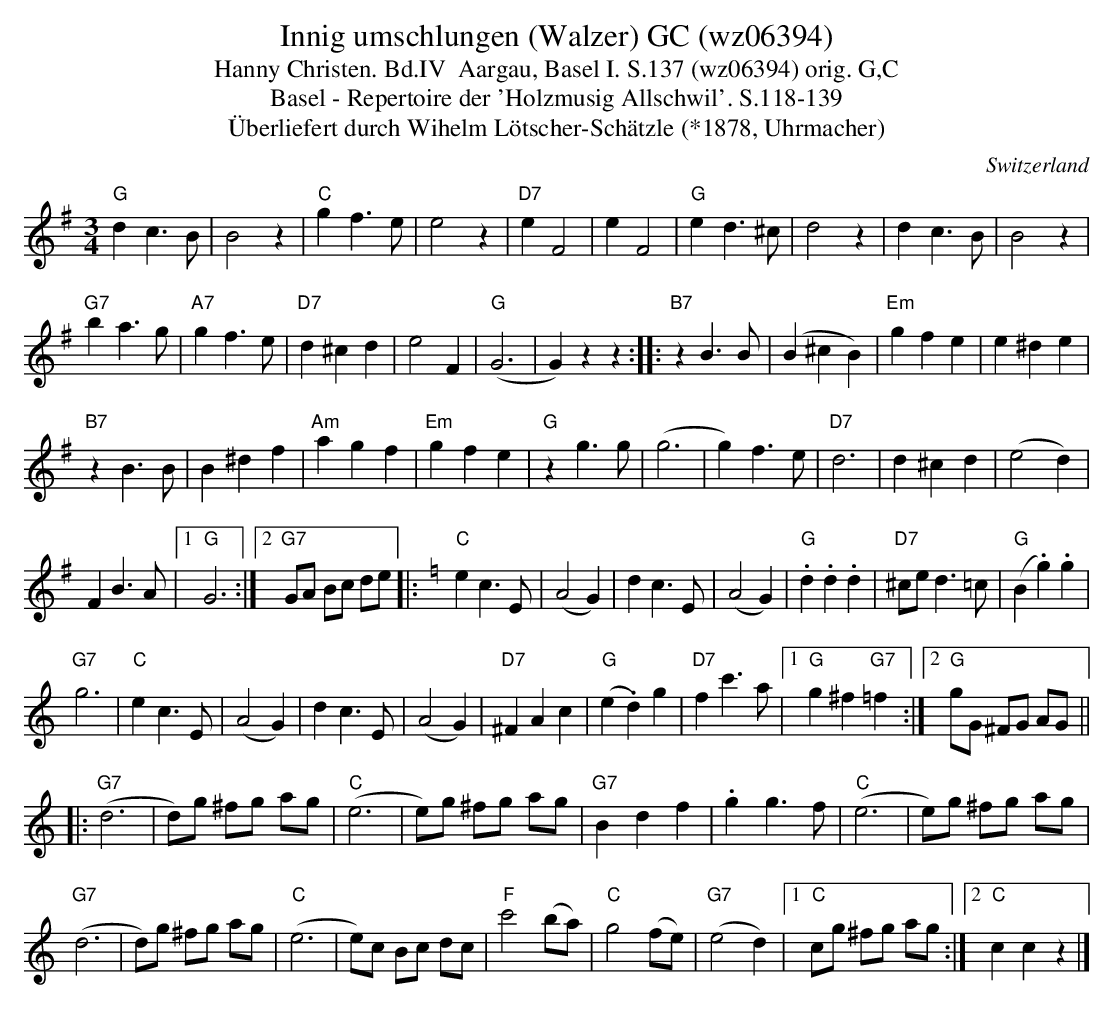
X:1
T:Innig umschlungen (Walzer) GC (wz06394)
T:Hanny Christen. Bd.IV  Aargau, Basel I. S.137 (wz06394) orig. G,C
T: Basel - Repertoire der 'Holzmusig Allschwil'. S.118-139
T:Überliefert durch Wihelm Lötscher-Schätzle (*1878, Uhrmacher)
M:3/4
L:1/4
O:Switzerland
K:G major
"G"dc>B | B2z | "C"gf>e | e2z | "D7"eF2 | eF2 | "G"ed>^c | d2z | dc>B | B2z |
"G7"ba>g | "A7"gf>e | "D7"d^cd | e2F | ("G"G3 | G)zz:: "B7"zB>B | (B^cB) | "Em"gfe | e^de |
"B7"zB>B | B^df | "Am"agf | "Em"gfe | "G"zg>g | (g3 | g)f>e | "D7"d3 | d^cd | (e2d) |
FB>A |1 "G"G3 :|2 "G7"G/A/ B/c/ d/e/ |: [K:C] "C"ec>E | (A2G) | dc>E | (A2G) | "G".d.d.d | "D7"^c/e/ d>=c | ("G"B.g).g |
"G7"g3 | "C"ec>E | (A2G) | dc>E | (A2G) | "D7"^FAc | ("G"e.d)g | "D7"fc'>a |1 "G"g^f"G7"=f :|2 "G"g/G/ ^F/G/ A/G/ ||
|: ("G7"d3 | d/)g/ ^f/g/ a/g/ | ("C"e3 | e/)g/ ^f/g/ a/g/ | "G7"Bdf | .gg>f  | ("C"e3 | e/)g/ ^f/g/ a/g/ |
("G7"d3 | d/)g/ ^f/g/ a/g/ | ("C"e3 | e/)c/ B/c/ d/c/ | "F"c'2 (b/a/) | "C"g2 (f/e/) | ("G7"e2d) |1 "C"c/g/ ^f/g/ a/g/ :|2 "C"ccz |]
